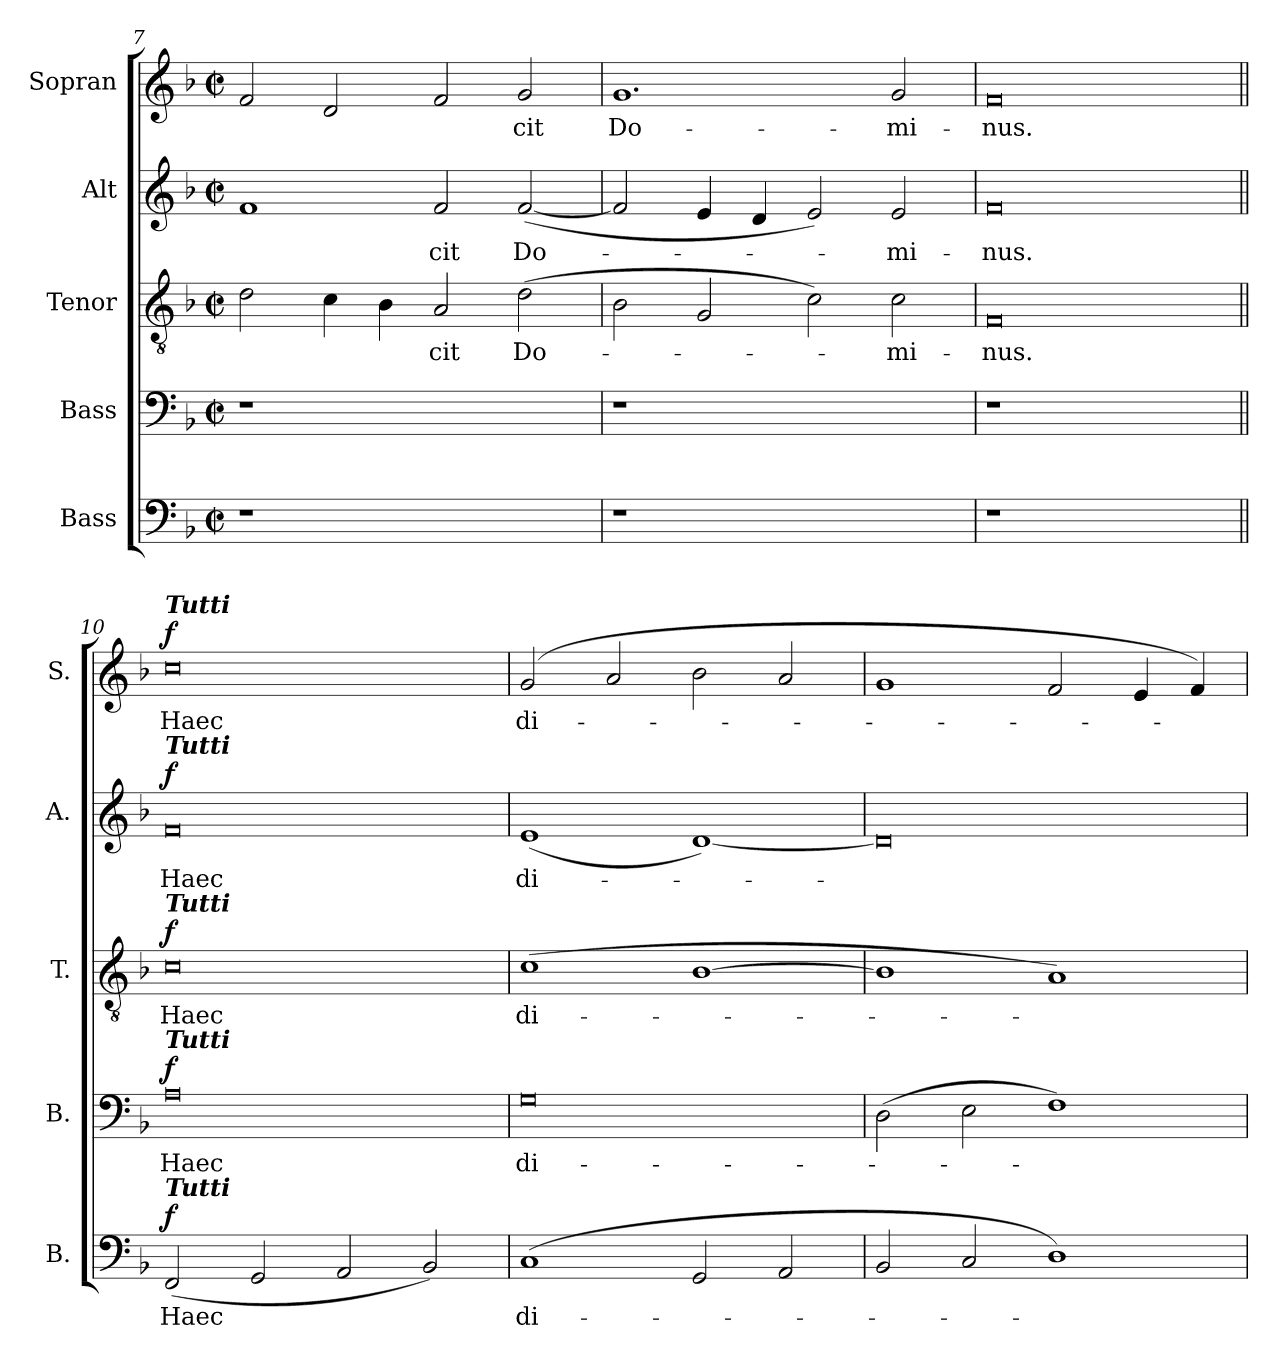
**kern	**text	**dynam	**kern	**text	**dynam	**kern	**text	**dynam	**kern	**text	**dynam	**kern	**text	**dynam
*part5	*part5	*part5	*part4	*part4	*part4	*part3	*part3	*part3	*part2	*part2	*part2	*part1	*part1	*part1
*staff5	*staff5	*staff5	*staff4	*staff4	*staff4	*staff3	*staff3	*staff3	*staff2	*staff2	*staff2	*staff1	*staff1	*staff1
*I"Bass	*	*	*I"Bass	*	*	*I"Tenor	*	*	*I"Alt	*	*	*I"Sopran	*	*
*I'B.	*	*	*I'B.	*	*	*I'T.	*	*	*I'A.	*	*	*I'S.	*	*
*clefF4	*	*	*clefF4	*	*	*clefGv2	*	*	*clefG2	*	*	*clefG2	*	*
*k[b-]	*	*	*k[b-]	*	*	*k[b-]	*	*	*k[b-]	*	*	*k[b-]	*	*
*F:	*	*	*F:	*	*	*F:	*	*	*F:	*	*	*F:	*	*
*M2/2	*	*	*M2/2	*	*	*M2/2	*	*	*M2/2	*	*	*M2/2	*	*
*met(c|)	*	*	*met(c|)	*	*	*met(c|)	*	*	*met(c|)	*	*	*met(c|)	*	*
=7	=7	=7	=7	=7	=7	=7	=7	=7	=7	=7	=7	=7	=7	=7
1r	.	.	1r	.	.	2d\	.	.	1f	.	.	2f/	.	.
.	.	.	.	.	.	4c\	.	.	.	.	.	2d/	.	.
.	.	.	.	.	.	4B-\	.	.	.	.	.	.	.	.
!	!	!	!	!	!	!	!LO:LY:b	!	!	!LO:LY:b	!	!	!	!
1ryy	.	.	1ryy	.	.	2A/	-cit	.	2f/	-cit	.	2f/	.	.
!	!	!	!	!	!	!	!LO:LY:b	!	!	!LO:LY:b	!	!	!LO:LY:b	!
.	.	.	.	.	.	(>2d\	Do-	.	(<[2f/	Do-	.	2g/	-cit	.
=8	=8	=8	=8	=8	=8	=8	=8	=8	=8	=8	=8	=8	=8	=8
!	!	!	!	!	!	!	!	!	!	!	!	!	!LO:LY:b	!
1r	.	.	1r	.	.	2B-\	.	.	2f/]	.	.	1.g	Do-	.
.	.	.	.	.	.	2G/	.	.	4e/	.	.	.	.	.
.	.	.	.	.	.	.	.	.	4d/	.	.	.	.	.
1ryy	.	.	1ryy	.	.	2c\)	.	.	2e/)	.	.	.	.	.
!	!	!	!	!	!	!	!LO:LY:b	!	!	!LO:LY:b	!	!	!LO:LY:b	!
.	.	.	.	.	.	2c\	-mi-	.	2e/	-mi-	.	2g/	-mi-	.
=9	=9	=9	=9	=9	=9	=9	=9	=9	=9	=9	=9	=9	=9	=9
!	!	!	!	!	!	!	!LO:LY:b	!	!	!LO:LY:b	!	!	!LO:LY:b	!
1r	.	.	1r	.	.	0F	-nus.	.	0f	-nus.	.	0f	-nus.	.
1ryy	.	.	1ryy	.	.	.	.	.	.	.	.	.	.	.
!!LO:PB:g=z
=10||	=10||	=10||	=10||	=10||	=10||	=10||	=10||	=10||	=10||	=10||	=10||	=10||	=10||	=10||
!	!	!	!	!	!	!	!	!	!	!	!	!LO:TX:a:Bi:t=Tutti	!	!
!	!	!	!	!	!	!	!	!	!LO:TX:a:Bi:t=Tutti	!	!	!	!	!
!	!	!	!	!	!	!LO:TX:a:Bi:t=Tutti	!	!	!	!	!	!	!	!
!	!	!	!LO:TX:a:Bi:t=Tutti	!	!	!	!	!	!	!	!	!	!	!
!LO:TX:a:Bi:t=Tutti	!	!	!	!	!	!	!	!	!	!	!	!	!	!
!	!LO:LY:b	!LO:DY:a	!	!LO:LY:b	!LO:DY:a	!	!LO:LY:b	!LO:DY:a	!	!LO:LY:b	!LO:DY:a	!	!LO:LY:b	!LO:DY:a
(<2FF/	Haec	f	0A	Haec	f	0c	Haec	f	0f	Haec	f	0cc	Haec	f
2GG/	.	.	.	.	.	.	.	.	.	.	.	.	.	.
2AA/	.	.	.	.	.	.	.	.	.	.	.	.	.	.
2BB-/)	.	.	.	.	.	.	.	.	.	.	.	.	.	.
=11	=11	=11	=11	=11	=11	=11	=11	=11	=11	=11	=11	=11	=11	=11
!	!LO:LY:b	!	!	!LO:LY:b	!	!	!LO:LY:b	!	!	!LO:LY:b	!	!	!LO:LY:b	!
(>1C	di-	.	0G	di-	.	(>1c	di-	.	(<1e	di-	.	(2g/	di-	.
.	.	.	.	.	.	.	.	.	.	.	.	2a/	.	.
2GG/	.	.	.	.	.	[1B-	.	.	[1d)	.	.	2b-\	.	.
2AA/	.	.	.	.	.	.	.	.	.	.	.	2a/	.	.
=12	=12	=12	=12	=12	=12	=12	=12	=12	=12	=12	=12	=12	=12	=12
2BB-/	.	.	(>2D\	.	.	1B-]	.	.	0d]	.	.	1g	.	.
2C/	.	.	2E\	.	.	.	.	.	.	.	.	.	.	.
1D)	.	.	1F)	.	.	1A)	.	.	.	.	.	2f/	.	.
.	.	.	.	.	.	.	.	.	.	.	.	4e/	.	.
.	.	.	.	.	.	.	.	.	.	.	.	4f/)	.	.
=	=	=	=	=	=	=	=	=	=	=	=	=	=	=
*-	*-	*-	*-	*-	*-	*-	*-	*-	*-	*-	*-	*-	*-	*-
